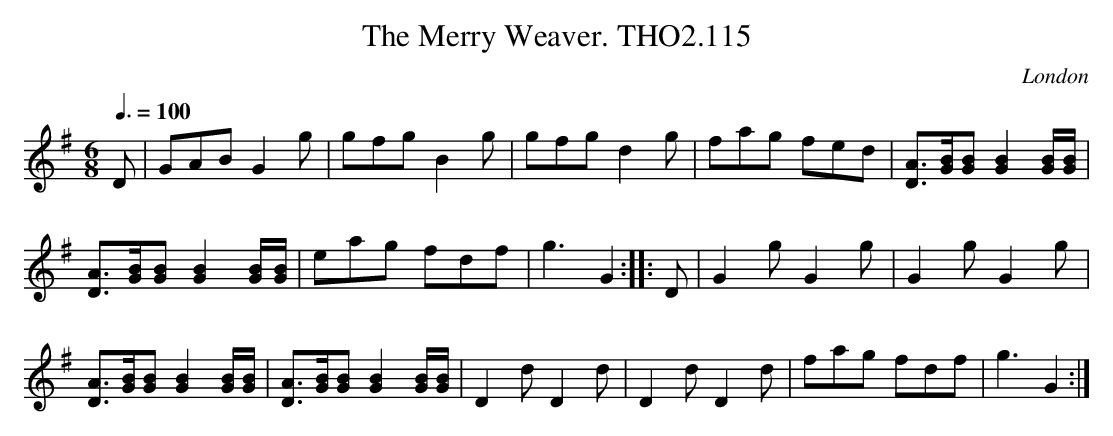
X:1
T:Merry Weaver. THO2.115, The
O:London
M:6/8
L:1/8
Q:3/8=100
K:G
D|GAB G2g|gfg B2g|gfg d2g|fag fed|[DA]>[GB][GB] [G2B2] [G/B/][G/B/]|
[DA]>[GB][GB] [G2B2] [G/B/][G/B/]|eag fdf|g3 G2::D|G2g G2g|G2g G2g|
[DA]>[GB][GB] [G2B2] [G/B/][G/B/]|[DA]>[GB][GB] [G2B2] [G/B/][G/B/]|\
D2d D2d|D2d D2d|fag fdf|g3 G2:|
